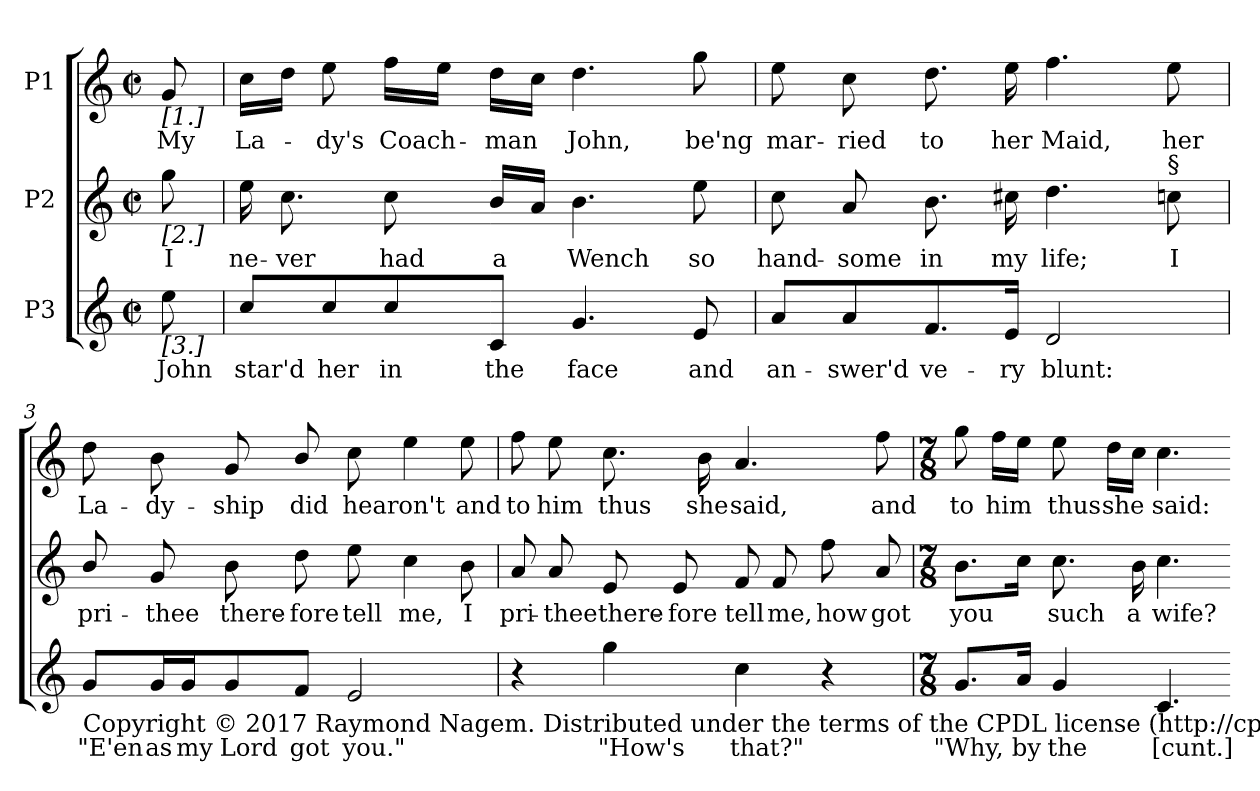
**kern	**text	**kern	**text	**kern	**text
*part3	*part3	*part2	*part2	*part1	*part1
*staff3	*staff3	*staff2	*staff2	*staff1	*staff1
*I"P3	*	*I"P2	*	*I"P1	*
*clefG2	*	*clefG2	*	*clefG2	*
*	*	*ITrd7c12	*	*	*
*k[]	*	*k[]	*	*k[]	*
*C:	*	*C:	*	*C:	*
*M2/2	*	*M2/2	*	*M2/2	*
*met(c|)	*	*met(c|)	*	*met(c|)	*
=	=	=	=	=	=
!	!	!	!	!LO:TX:b:t=[1.]	!
!	!	!LO:TX:b:t=[2.]	!	!	!
!LO:TX:b:t=[3.]	!	!	!	!	!
!	!LO:LY:b	!	!LO:LY:b	!	!LO:LY:b
8ee\	John	8g\	I	8g/	My
=1	=1	=1	=1	=1	=1
!	!LO:LY:b	!	!LO:LY:b	!	!LO:LY:b
8cc/L	star'd	16e\	ne-	16cc\LL	La-
!	!	!	!LO:LY:b	!	!
.	.	8.c\	-ver	16dd\JJ	.
!	!LO:LY:b	!	!	!	!LO:LY:b
8cc/	her	.	.	8ee\	-dy's
!	!LO:LY:b	!	!LO:LY:b	!	!LO:LY:b
8cc/	in	8c\	had	16ff\LL	Coach-
.	.	.	.	16ee\JJ	.
!	!LO:LY:b	!	!LO:LY:b	!	!LO:LY:b
8c/J	the	16B/LL	a	16dd\LL	-man
.	.	16A/JJ	.	16cc\JJ	.
!	!LO:LY:b	!	!LO:LY:b	!	!LO:LY:b
4.g/	face	4.B\	Wench	4.dd\	John,
!	!LO:LY:b	!	!LO:LY:b	!	!LO:LY:b
8e/	and	8e\	so	8gg\	be'ng
=2	=2	=2	=2	=2	=2
!	!LO:LY:b	!	!LO:LY:b	!	!LO:LY:b
8a/L	an-	8c\	hand-	8ee\	mar-
!	!LO:LY:b	!	!LO:LY:b	!	!LO:LY:b
8a/	-swer'd	8A/	-some	8cc\	-ried
!	!LO:LY:b	!	!LO:LY:b	!	!LO:LY:b
8.f/	ve-	8.B\	in	8.dd\	to
!	!LO:LY:b	!	!LO:LY:b	!	!LO:LY:b
16e/Jk	-ry	16c#X\	my	16ee\	her
!	!LO:LY:b	!	!LO:LY:b	!	!LO:LY:b
2d/	blunt:	4.d\	life;	4.ff\	Maid,
!	!	!LO:TX:a:t=§	!	!	!
!	!	!	!LO:LY:b	!	!LO:LY:b
.	.	8c\	I	8ee\	her
!!LO:LB:g=z
=3	=3	=3	=3	=3	=3
!LO:TX:b:t=Copyright © 2017 Raymond Nagem. Distributed under the terms of the CPDL license (http&colon;//cpdl.org). This edition may be freely duplicated, distributed, performed and recorded.	!	!	!	!	!
!	!LO:LY:b	!	!LO:LY:b	!	!LO:LY:b
8g/L	"E'en	8B/	pri-	8dd\	La-
!	!LO:LY:b	!	!LO:LY:b	!	!LO:LY:b
16g/L	as	8G/	-thee	8b\	-dy-
!	!LO:LY:b	!	!	!	!
16g/J	my	.	.	.	.
!	!LO:LY:b	!	!LO:LY:b	!	!LO:LY:b
8g/	Lord	8B\	there-	8g/	-ship
!	!LO:LY:b	!	!LO:LY:b	!	!LO:LY:b
8f/J	got	8d\	-fore	8b/	did
!	!LO:LY:b	!	!LO:LY:b	!	!LO:LY:b
2e/	you."	8e\	tell	8cc\	hear
!	!	!	!LO:LY:b	!	!LO:LY:b
.	.	4c\	me,	4ee\	on't
!	!	!	!LO:LY:b	!	!LO:LY:b
.	.	8B\	I	8ee\	and
=4	=4	=4	=4	=4	=4
!	!	!	!LO:LY:b	!	!LO:LY:b
4r	.	8A/	pri-	8ff\	to
!	!	!	!LO:LY:b	!	!LO:LY:b
.	.	8A/	-thee	8ee\	him
!	!LO:LY:b	!	!LO:LY:b	!	!LO:LY:b
4gg\	"How's	8E/	there-	8.cc\	thus
!	!	!	!LO:LY:b	!	!
.	.	8E/	-fore	.	.
!	!	!	!	!	!LO:LY:b
.	.	.	.	16b\	she
!	!LO:LY:b	!	!LO:LY:b	!	!LO:LY:b
4cc\	that?"	8F/	tell	4.a/	said,
!	!	!	!LO:LY:b	!	!
.	.	8F/	me,	.	.
!	!	!	!LO:LY:b	!	!
4r	.	8f\	how	.	.
!	!	!	!LO:LY:b	!	!LO:LY:b
.	.	8A/	got	8ff\	and
=5	=5	=5	=5	=5	=5
*M7/8	*	*M7/8	*	*M7/8	*
!	!LO:LY:b	!	!LO:LY:b	!	!LO:LY:b
8.g/L	"Why,	8.B\L	you	8gg\	to
!	!	!	!	!	!LO:LY:b
.	.	.	.	16ff\LL	him
!	!LO:LY:b	!	!	!	!
16a/Jk	by	16c\Jk	.	16ee\JJ	.
!	!LO:LY:b	!	!LO:LY:b	!	!LO:LY:b
4g/	the	8.c\	such	8ee\	thus
!	!	!	!	!	!LO:LY:b
.	.	.	.	16dd\LL	she
!	!	!	!LO:LY:b	!	!
.	.	16B\	a	16cc\JJ	.
!	!LO:LY:b	!	!LO:LY:b	!	!LO:LY:b
4.c/	[cunt.]	4.c\	wife?	4.cc\	said:
=-	=-	=-	=-	=-	=-
*-	*-	*-	*-	*-	*-
